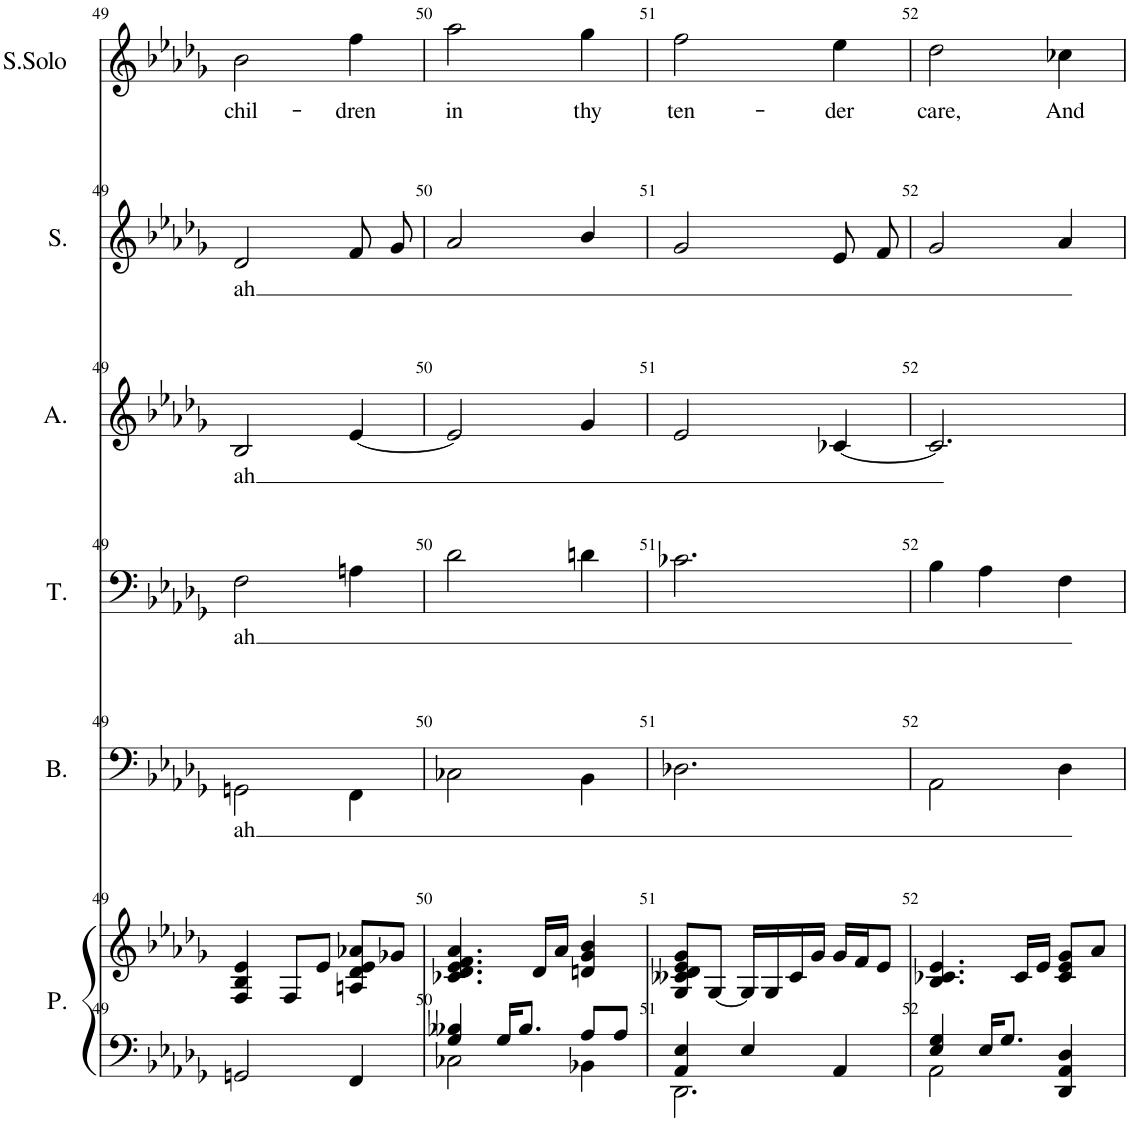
**kern	**kern	**kern	**text	**kern	**text	**kern	**text	**kern	**text	**kern	**text
*part6	*part6	*part5	*part5	*part4	*part4	*part3	*part3	*part2	*part2	*part1	*part1
*staff7	*staff6	*staff5	*staff5	*staff4	*staff4	*staff3	*staff3	*staff2	*staff2	*staff1	*staff1
*I"Piano	*	*I"Basse	*	*I"Ténor	*	*I"Alto	*	*I"Soprano	*	*I"Soprano  Solo	*
*I'P.	*	*I'B.	*	*I'T.	*	*I'A.	*	*I'S.	*	*I'S.Solo	*
!!LO:PB:g=z
*clefF4	*clefG2	*clefF4	*	*clefF4	*	*clefG2	*	*clefG2	*	*clefG2	*
*	*	*	*	*	*	*Trd1c2	*	*	*	*	*
*k[b-e-a-d-g-]	*k[b-e-a-d-g-]	*k[b-e-a-d-g-]	*	*k[b-e-a-d-g-]	*	*k[b-e-a-d-g-]	*	*k[b-e-a-d-g-]	*	*k[b-e-a-d-g-]	*
*M3/4	*M3/4	*M3/4	*	*M3/4	*	*M3/4	*	*M3/4	*	*M3/4	*
=49	=49	=49	=49	=49	=49	=49	=49	=49	=49	=49	=49
!	!	!	!LO:LY:b	!	!LO:LY:b	!	!LO:LY:b	!	!LO:LY:b	!	!LO:LY:b
2GGn/	4F/ 4B-/ 4e-/	2GGn\	ah	2F\	ah	2B-/	ah	2d-/	ah	2b-\	chil-
.	8F/L	.	.	.	.	.	.	.	.	.	.
.	8e-/J	.	.	.	.	.	.	.	.	.	.
!	!	!	!	!	!	!	!	!	!	!	!LO:LY:b
4FF/	8An/ 8d-/ 8e-/ 8a-X/L	4FF\	.	4An\	.	[4e-/	.	8f/L	.	4ff\	-dren
.	8g-X/J	.	.	.	.	.	.	8g-/J	.	.	.
=50	=50	=50	=50	=50	=50	=50	=50	=50	=50	=50	=50
*^	*	*	*	*	*	*	*	*	*	*	*
!	!	!	!	!	!	!	!	!	!	!	!	!LO:LY:b
4G-/ 4B--X/	2C-X\	4.c-X/ 4.d-/ 4.e-/ 4.f/ 4.a-/	2C-X\	.	2d-\	.	2e-/]	.	2a-/	.	2aa-\	in
16G-/KL	.	.	.	.	.	.	.	.	.	.	.	.
8.B--/J	.	.	.	.	.	.	.	.	.	.	.	.
.	.	16d-/LL	.	.	.	.	.	.	.	.	.	.
.	.	16a-/JJ	.	.	.	.	.	.	.	.	.	.
!	!	!	!	!	!	!	!	!	!	!	!	!LO:LY:b
8A-/L	4BB-X\	4dn/ 4g-/ 4b-/	4BB-\	.	4dn\	.	4g-/	.	4b-/	.	4gg-\	thy
8A-/J	.	.	.	.	.	.	.	.	.	.	.	.
=51	=51	=51	=51	=51	=51	=51	=51	=51	=51	=51	=51	=51
!	!	!	!	!	!	!	!	!	!	!	!	!LO:LY:b
4AA-/ 4E-/	2.DD-\	8G-/ 8c--X/ 8d-/ 8e-/ 8g-/L	2.D-X\	.	2.c-X\	.	2e-/	.	2g-/	.	2ff\	ten-
.	.	[8G-/J	.	.	.	.	.	.	.	.	.	.
4E-/	.	16G-/LL]	.	.	.	.	.	.	.	.	.	.
.	.	16G-/	.	.	.	.	.	.	.	.	.	.
.	.	16c--/	.	.	.	.	.	.	.	.	.	.
.	.	16g-/JJ	.	.	.	.	.	.	.	.	.	.
!	!	!	!	!	!	!	!	!	!	!	!	!LO:LY:b
4AA-/	.	16g-/LL	.	.	.	.	[4c-X/	.	8e-/L	.	4ee-\	-der
.	.	16f/J	.	.	.	.	.	.	.	.	.	.
.	.	8e-/J	.	.	.	.	.	.	8f/J	.	.	.
=52	=52	=52	=52	=52	=52	=52	=52	=52	=52	=52	=52	=52
!	!	!	!	!	!	!	!	!	!	!	!	!LO:LY:b
4E-/ 4G-/	2AA-\	4.B-/ 4.c-X/ 4.e-/	2AA-\	.	4B-\	.	2.c-/]	.	2g-/	.	2dd-\	care,
16E-/KL	.	.	.	.	4A-\	.	.	.	.	.	.	.
8.G-/J	.	.	.	.	.	.	.	.	.	.	.	.
.	.	16c-/LL	.	.	.	.	.	.	.	.	.	.
.	.	16e-/JJ	.	.	.	.	.	.	.	.	.	.
!	!	!	!	!	!	!	!	!	!	!	!	!LO:LY:b
4DD-/ 4AA-/ 4D-/	4ryy	8c-/ 8e-/ 8g-/L	4D-\	.	4F\	.	.	.	4a-/	.	4cc-X\	And
.	.	8a-/J	.	.	.	.	.	.	.	.	.	.
*v	*v	*	*	*	*	*	*	*	*	*	*	*
=	=	=	=	=	=	=	=	=	=	=	=
*-	*-	*-	*-	*-	*-	*-	*-	*-	*-	*-	*-
